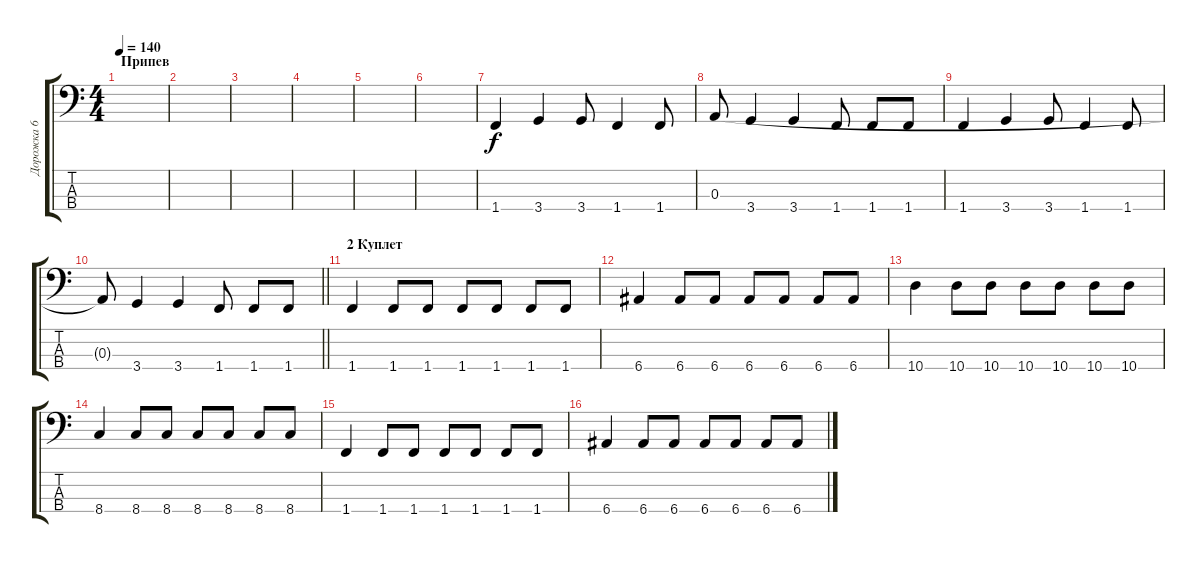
\track ("Дорожка 6" "Дорожка 6") {instrument electricbassfinger}
\staff {score tabs}
\tuning (G2 D2 A1 E1) {hide}
\ts (4 4)
\section ("" "Припев")
\tempo 140
\clef f4
\ks c
|
|
|
|
|
|
1.4.4 3.4.4 3.4.8 1.4.4 1.4.8 |
0.3.8 3.4.4 3.4.4 1.4.8 1.4.8 1.4.8 |
1.4.4 3.4.4 3.4.8 1.4.4 1.4.8 |
\barLineRight lightlight
0.3{t}.8 3.4.4 3.4.4 1.4.8 1.4.8 1.4.8 |
\section ("" "2 Куплет")
1.4.4 1.4.8 1.4.8 1.4.8 1.4.8 1.4.8 1.4.8 |
6.4.4 6.4.8 6.4.8 6.4.8 6.4.8 6.4.8 6.4.8 |
10.4.4 10.4.8 10.4.8 10.4.8 10.4.8 10.4.8 10.4.8 |
8.4.4 8.4.8 8.4.8 8.4.8 8.4.8 8.4.8 8.4.8 |
1.4.4 1.4.8 1.4.8 1.4.8 1.4.8 1.4.8 1.4.8 |
6.4.4 6.4.8 6.4.8 6.4.8 6.4.8 6.4.8 6.4.8
